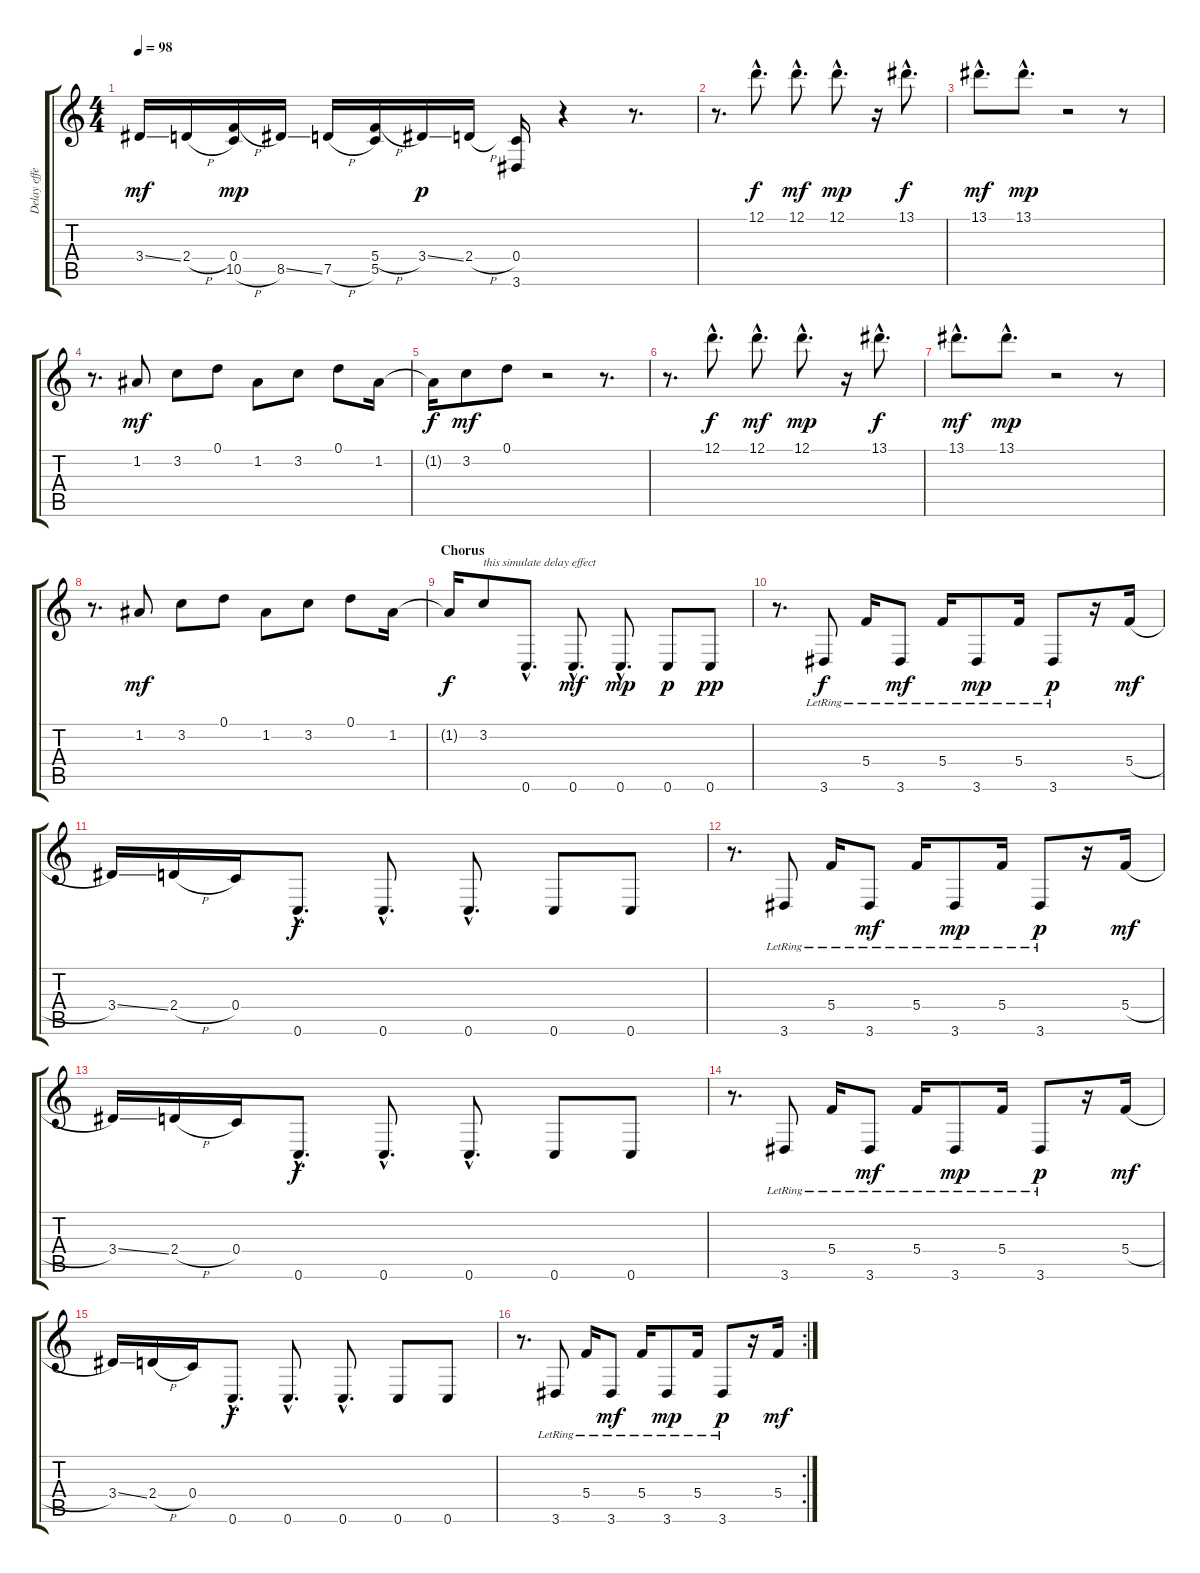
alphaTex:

\track ("Delay effect" "Delay effe") {instrument electricguitarclean}
\staff {score tabs}
\tuning (D4 A3 F3 C3 G2 C2) {hide}
\ts (4 4)
\tempo 98
\clef g2
\ks c
3.4{ss}.16{dy mf} 2.4{h}.16 (0.4 10.5{h}).16{dy mp} 8.5{ss}.16 7.5{h}.16 (5.4{h} 5.5).16 3.4{ss}.16{dy p} 2.4{h}.16 (0.4 3.6{t}).16 r.4 r.8{d} |
r.8{d} 12.1{hac}.8{d dy f} 12.1{hac}.8{d dy mf} 12.1{hac}.8{d dy mp} r.16 13.1{hac}.8{d dy f} |
13.1{hac}.8{d dy mf} 13.1{hac}.8{d dy mp} r.2 r.8 |
r.8{d} 1.2.8{dy mf} 3.2.8 0.1.8 1.2.8 3.2.8 0.1.8 1.2.16 |
1.2{t}.16{dy f} 3.2.8{dy mf} 0.1.8 r.2 r.8{d} |
r.8{d} 12.1{hac}.8{d dy f} 12.1{hac}.8{d dy mf} 12.1{hac}.8{d dy mp} r.16 13.1{hac}.8{d dy f} |
13.1{hac}.8{d dy mf} 13.1{hac}.8{d dy mp} r.2 r.8 |
r.8{d} 1.2.8{dy mf} 3.2.8 0.1.8 1.2.8 3.2.8 0.1.8 1.2.16 |
\section ("" "Chorus")
1.2{t}.16{dy f} 3.2.8{txt "this simulate delay effect"} 0.6{hac}.8{d} 0.6{hac}.8{d dy mf} 0.6{hac}.8{d dy mp} 0.6.8{dy p} 0.6.8{dy pp} |
r.8{d} 3.6{lr}.8{dy f} 5.4{lr}.16 3.6{lr}.8{dy mf} 5.4{lr}.16 3.6{lr}.8{dy mp} 5.4{lr}.16 3.6{lr}.8{dy p} r.16 5.4{h}.16{dy mf} |
3.4{ss}.16 2.4{h}.16 0.4.16 0.6{hac}.8{d dy f} 0.6{hac}.8{d} 0.6{hac}.8{d} 0.6.8 0.6.8 |
r.8{d} 3.6{lr}.8 5.4{lr}.16 3.6{lr}.8{dy mf} 5.4{lr}.16 3.6{lr}.8{dy mp} 5.4{lr}.16 3.6{lr}.8{dy p} r.16 5.4{h}.16{dy mf} |
3.4{ss}.16 2.4{h}.16 0.4.16 0.6{hac}.8{d dy f} 0.6{hac}.8{d} 0.6{hac}.8{d} 0.6.8 0.6.8 |
r.8{d} 3.6{lr}.8 5.4{lr}.16 3.6{lr}.8{dy mf} 5.4{lr}.16 3.6{lr}.8{dy mp} 5.4{lr}.16 3.6{lr}.8{dy p} r.16 5.4{h}.16{dy mf} |
3.4{ss}.16 2.4{h}.16 0.4.16 0.6{hac}.8{d dy f} 0.6{hac}.8{d} 0.6{hac}.8{d} 0.6.8 0.6.8 |
\rc 2
r.8{d} 3.6{lr}.8 5.4{lr}.16 3.6{lr}.8{dy mf} 5.4{lr}.16 3.6{lr}.8{dy mp} 5.4{lr}.16 3.6{lr}.8{dy p} r.16 5.4.16{dy mf}
